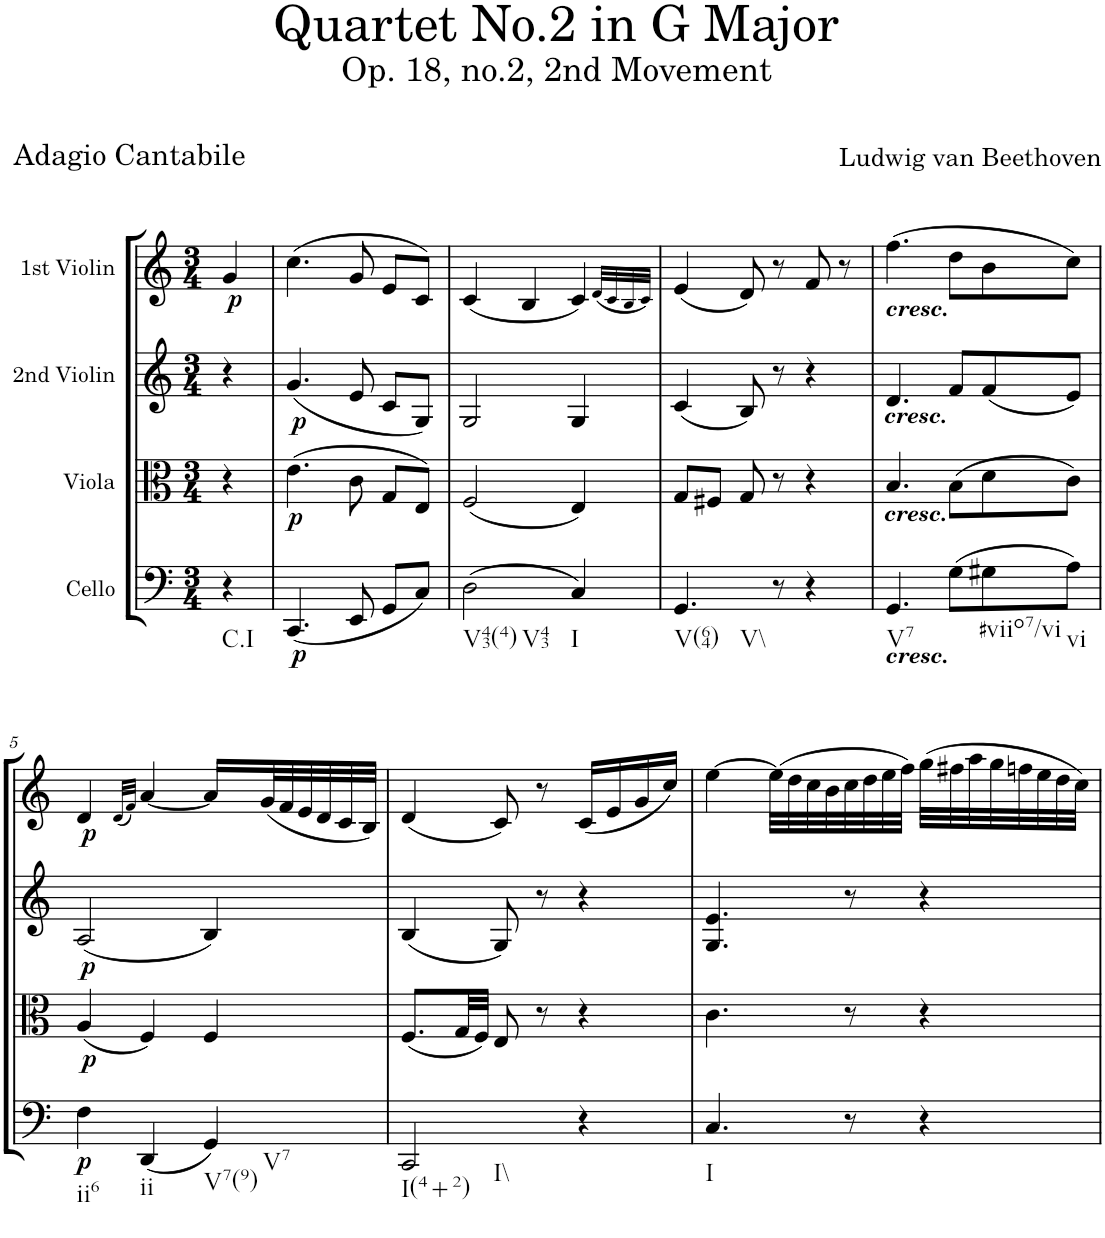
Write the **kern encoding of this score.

**kern	**dynam	**kern	**dynam	**kern	**dynam	**kern	**dynam
*part4	*part4	*part3	*part3	*part2	*part2	*part1	*part1
*staff4	*staff4	*staff3	*staff3	*staff2	*staff2	*staff1	*staff1
*I"Cello	*	*I"Viola	*	*I"2nd Violin	*	*I"1st Violin	*
*	*	*I'Vla	*	*I'Vln	*	*I'Vln	*
*clefF4	*	*clefC3	*	*clefG2	*	*clefG2	*
*k[]	*	*k[]	*	*k[]	*	*k[]	*
*M3/4	*	*M3/4	*	*M3/4	*	*M3/4	*
=	=	=	=	=	=	=	=
!LO:TX:b:t=C.I	!	!	!	!	!	!	!
!	!	!	!	!	!	!	!LO:DY:b
4r	.	4r	.	4r	.	4g/	p
=1	=1	=1	=1	=1	=1	=1	=1
!	!LO:DY:b	!	!LO:DY:b	!	!LO:DY:b	!	!
(4.CC/	p	(4.e\	p	(4.g/	p	(4.cc\	.
8EE/	.	8c\	.	8e/	.	8g/	.
8GG/L	.	8G/L	.	8c/L	.	8e/L	.
8C/J)	.	8E/J)	.	8G/J)	.	8c/J)	.
=2	=2	=2	=2	=2	=2	=2	=2
!LO:TX:b:t=V43(4)	!	!	!	!	!	!	!
!LO:TX:b:t=V43	!	!	!	!	!	!	!
(2D\	.	(2F/	.	2G/	.	(4c/	.
.	.	.	.	.	.	4B/	.
!LO:TX:b:t=I	!	!	!	!	!	!	!
4C/)	.	4E/)	.	4G/	.	4c/)	.
.	.	.	.	.	.	(32qd/LLL	.
.	.	.	.	.	.	32qc/	.
.	.	.	.	.	.	32qB/	.
.	.	.	.	.	.	32qc/JJJ)	.
=3	=3	=3	=3	=3	=3	=3	=3
!LO:TX:b:t=V(64)	!	!	!	!	!	!	!
!LO:TX:b:t=V\\	!	!	!	!	!	!	!
4.GG/	.	8G/L	.	(4c/	.	(4e/	.
.	.	8F#X/J	.	.	.	.	.
.	.	8G/	.	8B/)	.	8d/)	.
8r	.	8r	.	8r	.	8r	.
4r	.	4r	.	4r	.	8f/	.
.	.	.	.	.	.	8r	.
=4	=4	=4	=4	=4	=4	=4	=4
!	!	!	!	!	!	!LO:TX:b:Bi:t=cresc.	!
!	!	!	!	!LO:TX:b:Bi:t=cresc.	!	!	!
!	!	!LO:TX:b:Bi:t=cresc.	!	!	!	!	!
!LO:TX:b:Bi:t=cresc.	!	!	!	!	!	!	!
!LO:TX:b:t=V7	!	!	!	!	!	!	!
4.GG/	.	4.B/	.	4.d/	.	(4.ff\	.
(8G\L	.	(8B\L	.	8f/L	.	8dd\L	.
!LO:TX:b:t=#viio7/vi	!	!	!	!	!	!	!
8G#X\	.	8d\	.	(8f/	.	8b\	.
!LO:TX:b:t=vi	!	!	!	!	!	!	!
8A\J)	.	8c\J)	.	8e/J)	.	8cc\J)	.
!!LO:LB:g=z
=5	=5	=5	=5	=5	=5	=5	=5
!LO:TX:b:t=ii6	!	!	!	!	!	!	!
!	!LO:DY:b	!	!LO:DY:b	!	!	!	!
!	!	!	!LO:DY:n=1:a	!	!	!	!LO:DY:b
4F\	p	(4A/	p p	(2A/	.	4d/	p
.	.	.	.	.	.	(32qd/LLL	.
.	.	.	.	.	.	32qf/JJJ)	.
!LO:TX:b:t=ii	!	!	!	!	!	!	!
(4DD/	.	4F/)	.	.	.	[4a/	.
!LO:TX:b:t=V7(9)	!	!	!	!	!	!	!
!LO:TX:b:t=V7	!	!	!	!	!	!	!
4GG/)	.	4F/	.	4B/)	.	16a/LL]	.
.	.	.	.	.	.	(32g/L	.
.	.	.	.	.	.	32f/	.
.	.	.	.	.	.	32e/	.
.	.	.	.	.	.	32d/	.
.	.	.	.	.	.	32c/	.
.	.	.	.	.	.	32B/JJJ)	.
=6	=6	=6	=6	=6	=6	=6	=6
!LO:TX:b:t=I(4+2)	!	!	!	!	!	!	!
!LO:TX:b:t=I\\	!	!	!	!	!	!	!
2CC/	.	(8.F/L	.	(4B/	.	(4d/	.
.	.	32G/LL	.	.	.	.	.
.	.	32F/JJJ)	.	.	.	.	.
.	.	8E/	.	8G/)	.	8c/)	.
.	.	8r	.	8r	.	8r	.
4r	.	4r	.	4r	.	(16c/LL	.
.	.	.	.	.	.	16e/	.
.	.	.	.	.	.	16g/	.
.	.	.	.	.	.	16cc/JJ)	.
=7	=7	=7	=7	=7	=7	=7	=7
!LO:TX:b:t=I	!	!	!	!	!	!	!
4.C/	.	4.c\	.	4.G/ 4.e/	.	[4ee\	.
.	.	.	.	.	.	(32ee\LLL]	.
.	.	.	.	.	.	32dd\	.
.	.	.	.	.	.	32cc\	.
.	.	.	.	.	.	32b\	.
8r	.	8r	.	8r	.	32cc\	.
.	.	.	.	.	.	32dd\	.
.	.	.	.	.	.	32ee\	.
.	.	.	.	.	.	32ff\JJJ)	.
4r	.	4r	.	4r	.	(32gg\LLL	.
.	.	.	.	.	.	32ff#X\	.
.	.	.	.	.	.	32aa\	.
.	.	.	.	.	.	32gg\	.
.	.	.	.	.	.	32ffn\	.
.	.	.	.	.	.	32ee\	.
.	.	.	.	.	.	32dd\	.
.	.	.	.	.	.	32cc\JJJ)	.
=	=	=	=	=	=	=	=
*-	*-	*-	*-	*-	*-	*-	*-
